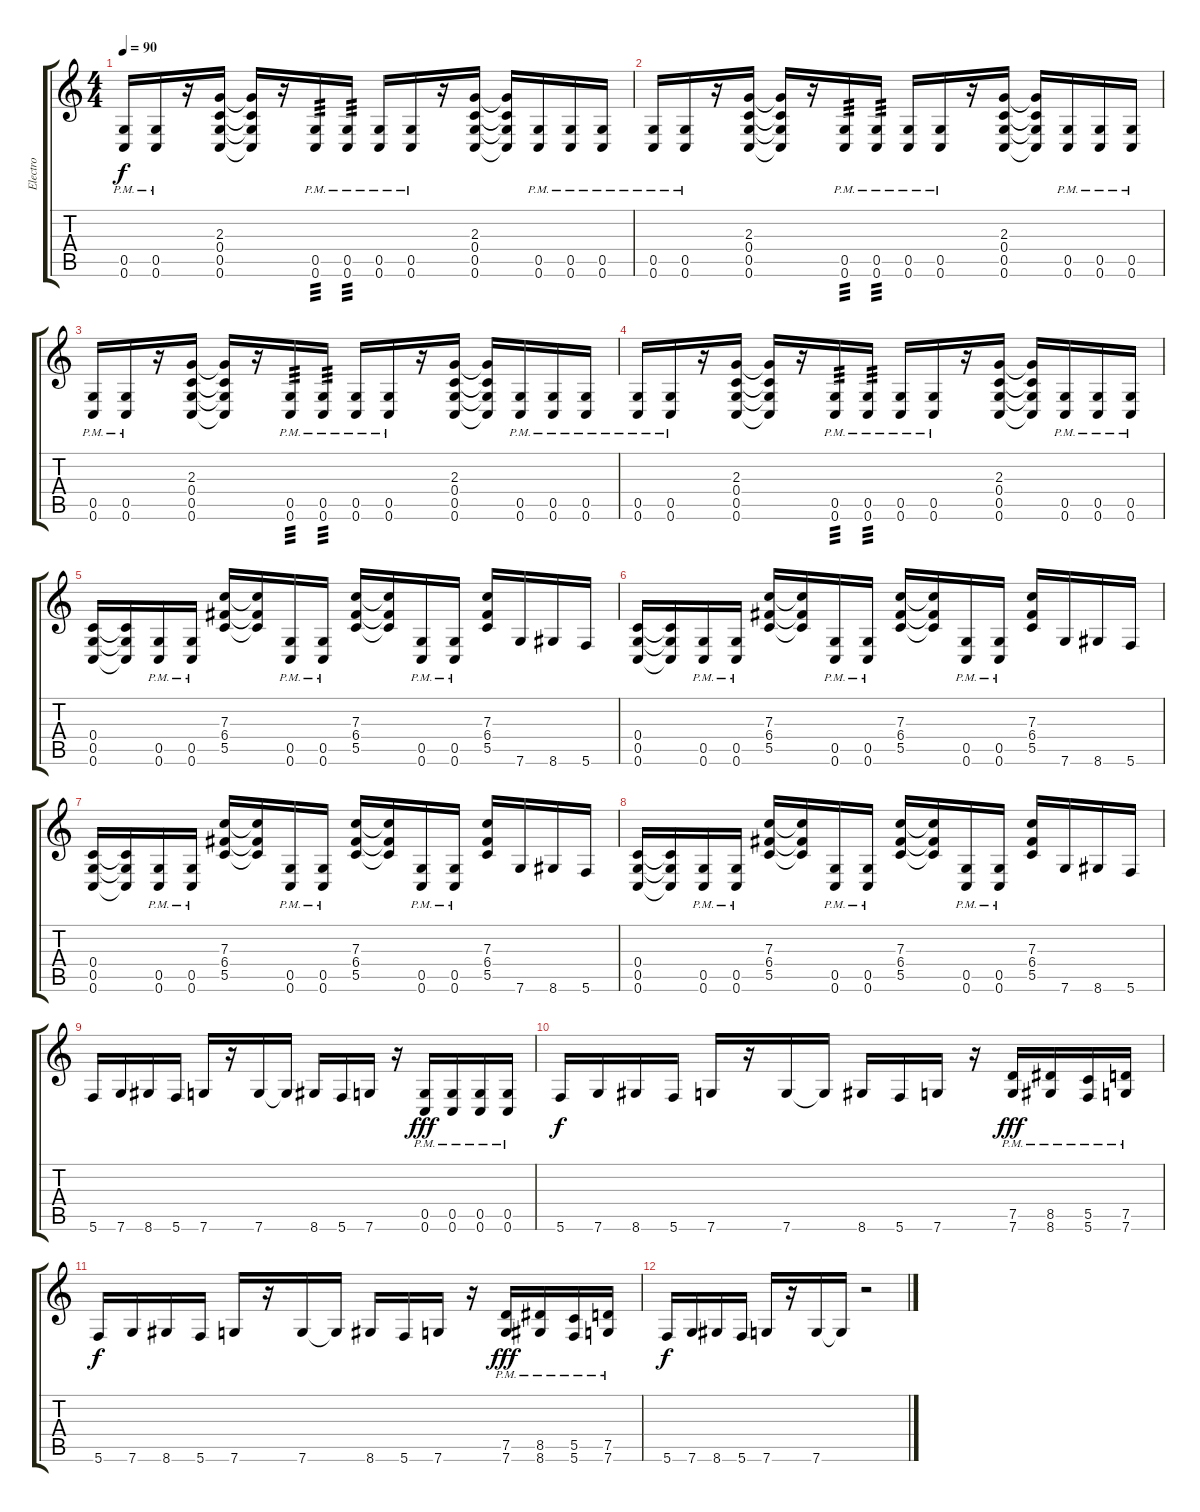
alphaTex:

\track ("Electro" "Electro") {instrument distortionguitar}
\staff {score tabs}
\tuning (D4 A3 F3 C3 G2 C2) {hide}
\ts (4 4)
\tempo 90
\clef g2
\ks c
(0.5{pm} 0.6{pm}).16{dy f volume 13} (0.5{pm} 0.6{pm}).16 r.16 (2.3 0.4 0.5 0.6).16 (2.3{t} 0.4{t} 0.5{t} 0.6{t}).16 r.16 (0.5{pm} 0.6{pm}).16{tp 3} (0.5{pm} 0.6{pm}).16{tp 3} (0.5{pm} 0.6{pm}).16 (0.5{pm} 0.6{pm}).16 r.16 (2.3 0.4 0.5 0.6).16 (2.3{t} 0.4{t} 0.5{t} 0.6{t}).16 (0.5{pm} 0.6{pm}).16 (0.5{pm} 0.6{pm}).16 (0.5{pm} 0.6{pm}).16 |
(0.5{pm} 0.6{pm}).16 (0.5{pm} 0.6{pm}).16 r.16 (2.3 0.4 0.5 0.6).16 (2.3{t} 0.4{t} 0.5{t} 0.6{t}).16 r.16 (0.5{pm} 0.6{pm}).16{tp 3} (0.5{pm} 0.6{pm}).16{tp 3} (0.5{pm} 0.6{pm}).16 (0.5{pm} 0.6{pm}).16 r.16 (2.3 0.4 0.5 0.6).16 (2.3{t} 0.4{t} 0.5{t} 0.6{t}).16 (0.5{pm} 0.6{pm}).16 (0.5{pm} 0.6{pm}).16 (0.5{pm} 0.6{pm}).16 |
(0.5{pm} 0.6{pm}).16 (0.5{pm} 0.6{pm}).16 r.16 (2.3 0.4 0.5 0.6).16 (2.3{t} 0.4{t} 0.5{t} 0.6{t}).16 r.16 (0.5{pm} 0.6{pm}).16{tp 3} (0.5{pm} 0.6{pm}).16{tp 3} (0.5{pm} 0.6{pm}).16 (0.5{pm} 0.6{pm}).16 r.16 (2.3 0.4 0.5 0.6).16 (2.3{t} 0.4{t} 0.5{t} 0.6{t}).16 (0.5{pm} 0.6{pm}).16 (0.5{pm} 0.6{pm}).16 (0.5{pm} 0.6{pm}).16 |
(0.5{pm} 0.6{pm}).16 (0.5{pm} 0.6{pm}).16 r.16 (2.3 0.4 0.5 0.6).16 (2.3{t} 0.4{t} 0.5{t} 0.6{t}).16 r.16 (0.5{pm} 0.6{pm}).16{tp 3} (0.5{pm} 0.6{pm}).16{tp 3} (0.5{pm} 0.6{pm}).16 (0.5{pm} 0.6{pm}).16 r.16 (2.3 0.4 0.5 0.6).16 (2.3{t} 0.4{t} 0.5{t} 0.6{t}).16 (0.5{pm} 0.6{pm}).16 (0.5{pm} 0.6{pm}).16 (0.5{pm} 0.6{pm}).16 |
(0.4 0.5 0.6).16 (0.4{t} 0.5{t} 0.6{t}).16 (0.5{pm} 0.6{pm}).16 (0.5{pm} 0.6{pm}).16 (7.3 6.4 5.5).16 (7.3{t} 6.4{t} 5.5{t}).16 (0.5{pm} 0.6{pm}).16 (0.5{pm} 0.6{pm}).16 (7.3 6.4 5.5).16 (7.3{t} 6.4{t} 5.5{t}).16 (0.5{pm} 0.6{pm}).16 (0.5{pm} 0.6{pm}).16 (7.3 6.4 5.5).16 7.6.16 8.6.16 5.6.16 |
(0.4 0.5 0.6).16 (0.4{t} 0.5{t} 0.6{t}).16 (0.5{pm} 0.6{pm}).16 (0.5{pm} 0.6{pm}).16 (7.3 6.4 5.5).16 (7.3{t} 6.4{t} 5.5{t}).16 (0.5{pm} 0.6{pm}).16 (0.5{pm} 0.6{pm}).16 (7.3 6.4 5.5).16 (7.3{t} 6.4{t} 5.5{t}).16 (0.5{pm} 0.6{pm}).16 (0.5{pm} 0.6{pm}).16 (7.3 6.4 5.5).16 7.6.16 8.6.16 5.6.16 |
(0.4 0.5 0.6).16 (0.4{t} 0.5{t} 0.6{t}).16 (0.5{pm} 0.6{pm}).16 (0.5{pm} 0.6{pm}).16 (7.3 6.4 5.5).16 (7.3{t} 6.4{t} 5.5{t}).16 (0.5{pm} 0.6{pm}).16 (0.5{pm} 0.6{pm}).16 (7.3 6.4 5.5).16 (7.3{t} 6.4{t} 5.5{t}).16 (0.5{pm} 0.6{pm}).16 (0.5{pm} 0.6{pm}).16 (7.3 6.4 5.5).16 7.6.16 8.6.16 5.6.16 |
(0.4 0.5 0.6).16 (0.4{t} 0.5{t} 0.6{t}).16 (0.5{pm} 0.6{pm}).16 (0.5{pm} 0.6{pm}).16 (7.3 6.4 5.5).16 (7.3{t} 6.4{t} 5.5{t}).16 (0.5{pm} 0.6{pm}).16 (0.5{pm} 0.6{pm}).16 (7.3 6.4 5.5).16 (7.3{t} 6.4{t} 5.5{t}).16 (0.5{pm} 0.6{pm}).16 (0.5{pm} 0.6{pm}).16 (7.3 6.4 5.5).16 7.6.16 8.6.16 5.6.16 |
5.6.16 7.6.16 8.6.16 5.6.16 7.6.16 r.16 7.6.16 7.6{t}.16 8.6.16 5.6.16 7.6.16 r.16 (0.5{pm} 0.6{pm}).16{dy fff} (0.5{pm} 0.6{pm}).16 (0.5{pm} 0.6{pm}).16 (0.5{pm} 0.6{pm}).16 |
5.6.16{dy f} 7.6.16 8.6.16 5.6.16 7.6.16 r.16 7.6.16 7.6{t}.16 8.6.16 5.6.16 7.6.16 r.16 (7.5{pm} 7.6{pm}).16{dy fff} (8.5{pm} 8.6{pm}).16 (5.5{pm} 5.6{pm}).16 (7.5{pm} 7.6{pm}).16 |
5.6.16{dy f} 7.6.16 8.6.16 5.6.16 7.6.16 r.16 7.6.16 7.6{t}.16 8.6.16 5.6.16 7.6.16 r.16 (7.5{pm} 7.6{pm}).16{dy fff} (8.5{pm} 8.6{pm}).16 (5.5{pm} 5.6{pm}).16 (7.5{pm} 7.6{pm}).16 |
5.6.16{dy f} 7.6.16 8.6.16 5.6.16 7.6.16 r.16 7.6.16 7.6{t}.16 r.2
